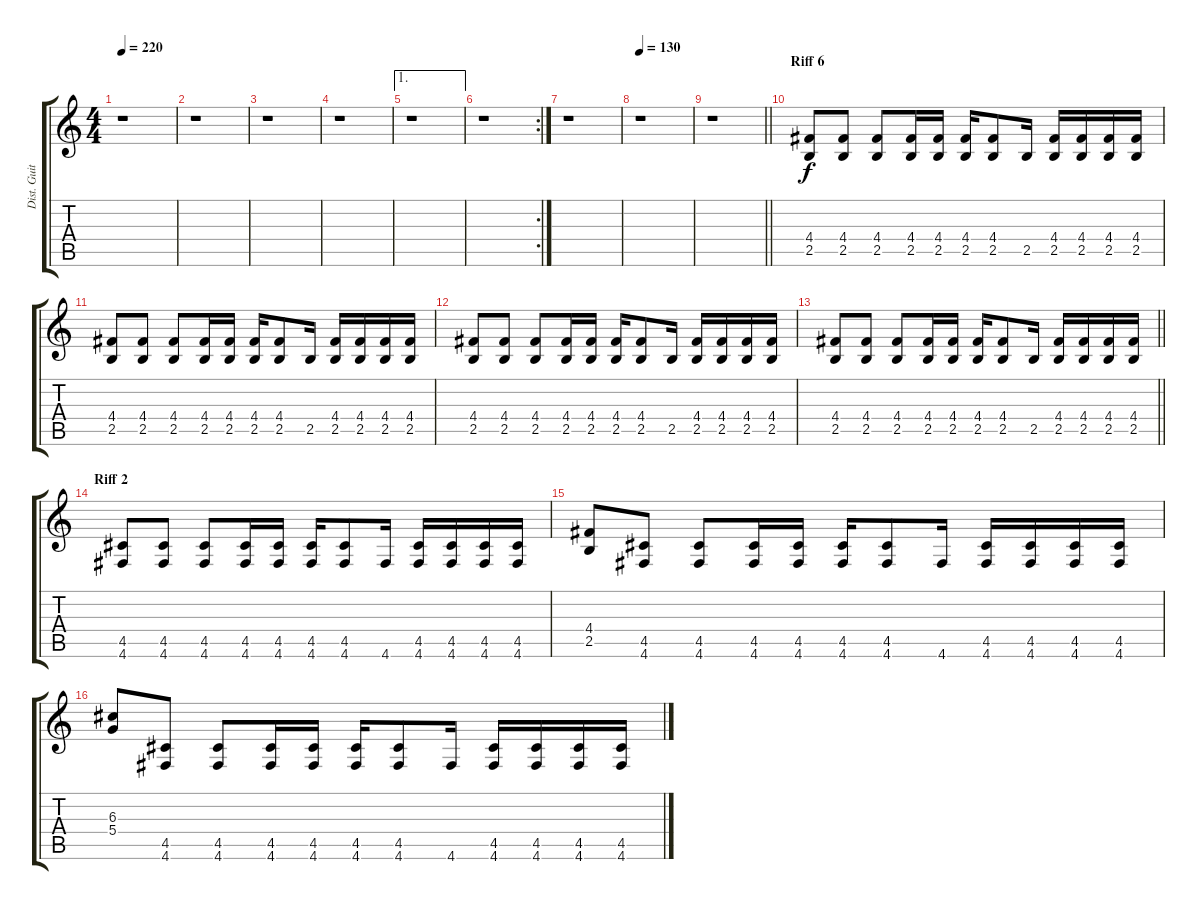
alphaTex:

\track ("Dist. Guitar" "Dist. Guit") {instrument distortionguitar}
\staff {score tabs}
\tuning (E4 B3 G3 D3 A2 D2) {hide}
\ts (4 4)
\tempo 220
\clef g2
\ks c
r.1{dy f} |
r.1 |
r.1 |
r.1 |
\ae 1
r.1 |
\rc 2
r.1 |
r.1 |
\tempo 130
r.1 |
\barLineRight lightlight
r.1 |
\section ("" "Riff 6")
(4.4 2.5).8 (4.4 2.5).8 (4.4 2.5).8 (4.4 2.5).16 (4.4 2.5).16 (4.4 2.5).16 (4.4 2.5).8 2.5.16 (4.4 2.5).16 (4.4 2.5).16 (4.4 2.5).16 (4.4 2.5).16 |
(4.4 2.5).8 (4.4 2.5).8 (4.4 2.5).8 (4.4 2.5).16 (4.4 2.5).16 (4.4 2.5).16 (4.4 2.5).8 2.5.16 (4.4 2.5).16 (4.4 2.5).16 (4.4 2.5).16 (4.4 2.5).16 |
(4.4 2.5).8 (4.4 2.5).8 (4.4 2.5).8 (4.4 2.5).16 (4.4 2.5).16 (4.4 2.5).16 (4.4 2.5).8 2.5.16 (4.4 2.5).16 (4.4 2.5).16 (4.4 2.5).16 (4.4 2.5).16 |
\barLineRight lightlight
(4.4 2.5).8 (4.4 2.5).8 (4.4 2.5).8 (4.4 2.5).16 (4.4 2.5).16 (4.4 2.5).16 (4.4 2.5).8 2.5.16 (4.4 2.5).16 (4.4 2.5).16 (4.4 2.5).16 (4.4 2.5).16 |
\section ("" "Riff 2")
(4.5 4.6).8 (4.5 4.6).8 (4.5 4.6).8 (4.5 4.6).16 (4.5 4.6).16 (4.5 4.6).16 (4.5 4.6).8 4.6.16 (4.5 4.6).16 (4.5 4.6).16 (4.5 4.6).16 (4.5 4.6).16 |
(4.4 2.5).8 (4.5 4.6).8 (4.5 4.6).8 (4.5 4.6).16 (4.5 4.6).16 (4.5 4.6).16 (4.5 4.6).8 4.6.16 (4.5 4.6).16 (4.5 4.6).16 (4.5 4.6).16 (4.5 4.6).16 |
(6.3 5.4).8 (4.5 4.6).8 (4.5 4.6).8 (4.5 4.6).16 (4.5 4.6).16 (4.5 4.6).16 (4.5 4.6).8 4.6.16 (4.5 4.6).16 (4.5 4.6).16 (4.5 4.6).16 (4.5 4.6).16
